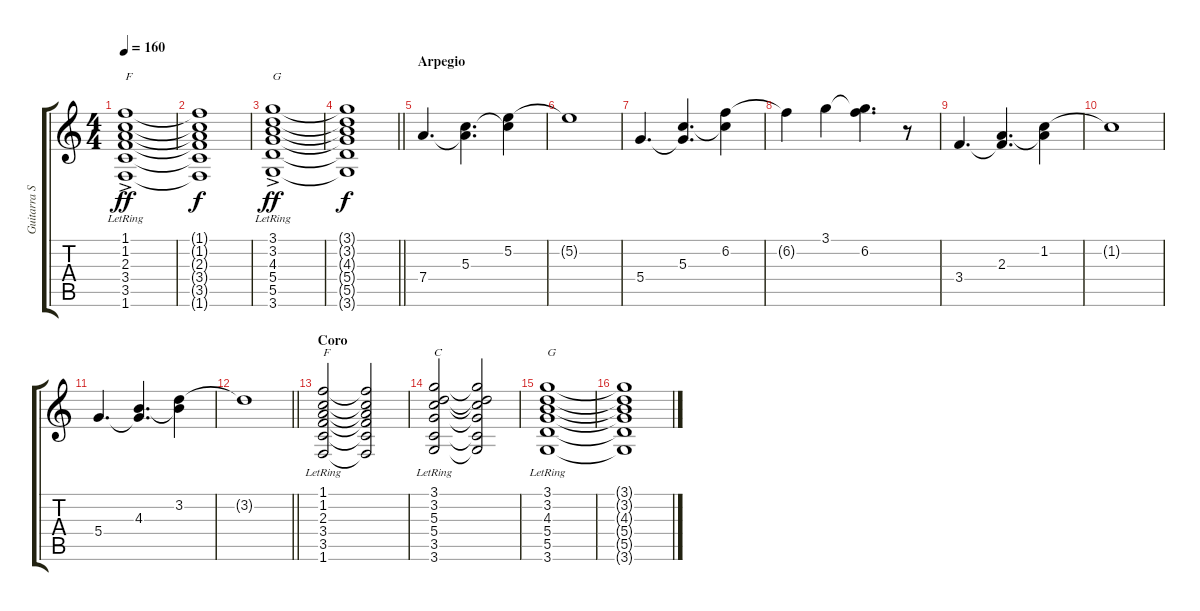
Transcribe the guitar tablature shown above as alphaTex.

\track ("Guitarra Solista" "Guitarra S") {instrument overdrivenguitar}
\staff {score tabs}
\tuning (E4 B3 G3 D3 A2 E2) {hide}
\ts (4 4)
\tempo 160
\clef g2
\ks c
(1.1{ac lr} 1.2 2.3 3.4 3.5 1.6).1{txt "F" dy ff} |
(1.1{t} 1.2{t} 2.3{t} 3.4{t} 3.5{t} 1.6{t}).1{dy f} |
(3.1{ac lr} 3.2 4.3 5.4 5.5 3.6).1{txt "G" dy ff} |
\barLineRight lightlight
(3.1{t} 3.2{t} 4.3{t} 5.4{t} 5.5{t} 3.6{t}).1{dy f} |
\section ("" "Arpegio")
7.4.4{d} (5.3 7.4{t}).4{d} (5.2 5.3{t}).4 |
5.2{t}.1 |
5.4.4{d} (5.3 5.4{t}).4{d} (6.2 5.3{t}).4 |
6.2{t}.4 3.1.4 (3.1{t} 6.2).4{d} r.8 |
3.4.4{d} (2.3 3.4{t}).4{d} (1.2 2.3{t}).4 |
1.2{t}.1 |
5.4.4{d} (4.3 5.4{t}).4{d} (3.2 4.3{t}).4 |
\barLineRight lightlight
3.2{t}.1 |
\section ("" "Coro")
(1.1{lr} 1.2 2.3 3.4 3.5 1.6).2{txt "F"} (1.1{t} 1.2{t} 2.3{t} 3.4{t} 3.5{t} 1.6{t}).2 |
(3.1{lr} 3.2 5.3 5.4 3.5 3.6).2{txt "C"} (3.1{t} 3.2{t} 5.3{t} 5.4{t} 3.5{t} 3.6{t}).2 |
(3.1{lr} 3.2 4.3 5.4 5.5 3.6).1{txt "G"} |
(3.1{t} 3.2{t} 4.3{t} 5.4{t} 5.5{t} 3.6{t}).1
